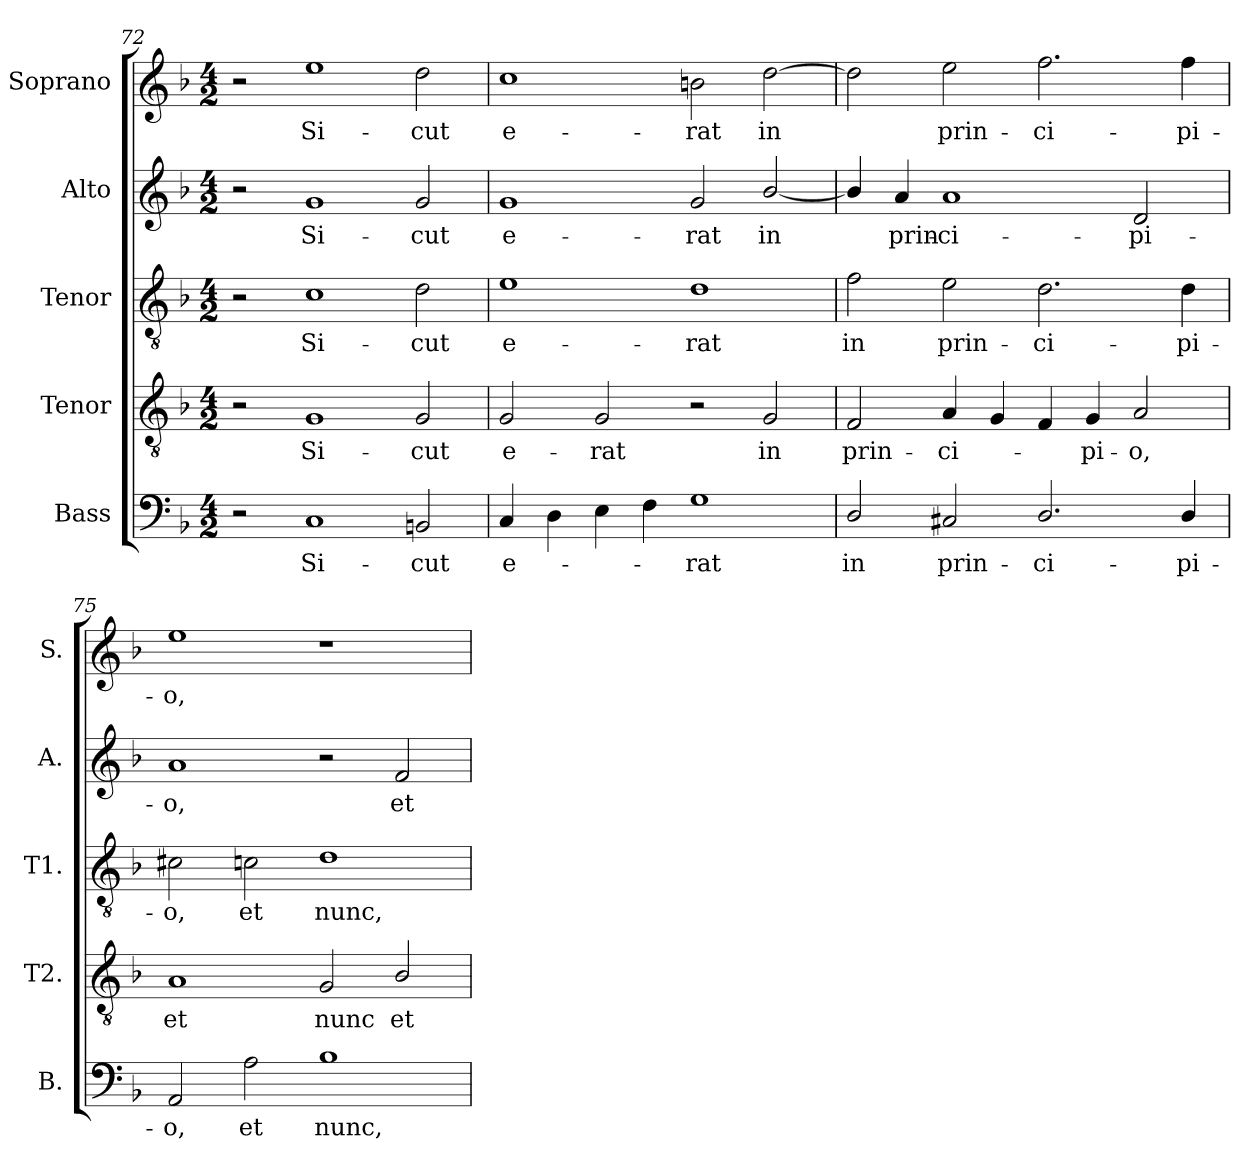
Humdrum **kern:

**kern	**text	**kern	**text	**kern	**text	**kern	**text	**kern	**text
*part5	*part5	*part4	*part4	*part3	*part3	*part2	*part2	*part1	*part1
*staff5	*staff5	*staff4	*staff4	*staff3	*staff3	*staff2	*staff2	*staff1	*staff1
*I"Bass	*	*I"Tenor	*	*I"Tenor	*	*I"Alto	*	*I"Soprano	*
*I'B.	*	*I'T2.	*	*I'T1.	*	*I'A.	*	*I'S.	*
*clefF4	*	*clefGv2	*	*clefGv2	*	*clefG2	*	*clefG2	*
*	*	*ITrd7c12	*	*ITrd7c12	*	*	*	*	*
*k[b-]	*	*k[b-]	*	*k[b-]	*	*k[b-]	*	*k[b-]	*
*F:	*	*F:	*	*F:	*	*F:	*	*F:	*
*M4/2	*	*M4/2	*	*M4/2	*	*M4/2	*	*M4/2	*
=72	=72	=72	=72	=72	=72	=72	=72	=72	=72
2r	.	2r	.	2r	.	2r	.	2r	.
!	!LO:LY:b:color=#000000	!	!	!	!	!	!	!	!
!	!	!	!LO:LY:b:color=#000000	!	!	!	!	!	!
!	!	!	!	!	!LO:LY:b:color=#000000	!	!	!	!
!	!	!	!	!	!	!	!LO:LY:b:color=#000000	!	!
!	!	!	!	!	!	!	!	!	!LO:LY:b:color=#000000
1Ci	Si-	1GGi	Si-	1Ci	Si-	1gi	Si-	1eei	Si-
!	!LO:LY:b:color=#000000	!	!	!	!	!	!	!	!
!	!	!	!LO:LY:b:color=#000000	!	!	!	!	!	!
!	!	!	!	!	!LO:LY:b:color=#000000	!	!	!	!
!	!	!	!	!	!	!	!LO:LY:b:color=#000000	!	!
!	!	!	!	!	!	!	!	!	!LO:LY:b:color=#000000
2BBni/	-cut	2GGi/	-cut	2Di\	-cut	2gi/	-cut	2ddi\	-cut
=73	=73	=73	=73	=73	=73	=73	=73	=73	=73
!	!LO:LY:b:color=#000000	!	!	!	!	!	!	!	!
!	!	!	!LO:LY:b:color=#000000	!	!	!	!	!	!
!	!	!	!	!	!LO:LY:b:color=#000000	!	!	!	!
!	!	!	!	!	!	!	!LO:LY:b:color=#000000	!	!
!	!	!	!	!	!	!	!	!	!LO:LY:b:color=#000000
4Ci/	e-	2GGi/	e-	1Ei	e-	1gi	e-	1cci	e-
4Di\	.	.	.	.	.	.	.	.	.
!	!	!	!LO:LY:b:color=#000000	!	!	!	!	!	!
4Ei\	.	2GGi/	-rat	.	.	.	.	.	.
4Fi\	.	.	.	.	.	.	.	.	.
!	!LO:LY:b:color=#000000	!	!	!	!	!	!	!	!
!	!	!	!	!	!LO:LY:b:color=#000000	!	!	!	!
!	!	!	!	!	!	!	!LO:LY:b:color=#000000	!	!
!	!	!	!	!	!	!	!	!	!LO:LY:b:color=#000000
1Gi	-rat	2r	.	1Di	-rat	2gi/	-rat	2bni\	-rat
!	!	!	!LO:LY:b:color=#000000	!	!	!	!	!	!
!	!	!	!	!	!	!	!LO:LY:b:color=#000000	!	!
!	!	!	!	!	!	!	!	!	!LO:LY:b:color=#000000
.	.	2GGi/	in	.	.	[2b-i/	in	[2ddi\	in
=74	=74	=74	=74	=74	=74	=74	=74	=74	=74
!	!LO:LY:b:color=#000000	!	!	!	!	!	!	!	!
!	!	!	!LO:LY:b:color=#000000	!	!	!	!	!	!
!	!	!	!	!	!LO:LY:b:color=#000000	!	!	!	!
2Di/	in	2FFi/	prin-	2Fi\	in	4b-i/]	.	2ddi\]	.
!	!	!	!	!	!	!	!LO:LY:b:color=#000000	!	!
.	.	.	.	.	.	4ai/	prin-	.	.
!	!LO:LY:b:color=#000000	!	!	!	!	!	!	!	!
!	!	!	!LO:LY:b:color=#000000	!	!	!	!	!	!
!	!	!	!	!	!LO:LY:b:color=#000000	!	!	!	!
!	!	!	!	!	!	!	!LO:LY:b:color=#000000	!	!
!	!	!	!	!	!	!	!	!	!LO:LY:b:color=#000000
2C#Xi/	prin-	4AAi/	-ci-	2Ei\	prin-	1ai	-ci-	2eei\	prin-
.	.	4GGi/	.	.	.	.	.	.	.
!	!LO:LY:b:color=#000000	!	!	!	!	!	!	!	!
!	!	!	!	!	!LO:LY:b:color=#000000	!	!	!	!
!	!	!	!	!	!	!	!	!	!LO:LY:b:color=#000000
2.Di/	-ci-	4FFi/	.	2.Di\	-ci-	.	.	2.ffi\	-ci-
!	!	!	!LO:LY:b:color=#000000	!	!	!	!	!	!
.	.	4GGi/	-pi-	.	.	.	.	.	.
!	!	!	!LO:LY:b:color=#000000	!	!	!	!	!	!
!	!	!	!	!	!	!	!LO:LY:b:color=#000000	!	!
.	.	2AAi/	-o,	.	.	2di/	-pi-	.	.
!	!LO:LY:b:color=#000000	!	!	!	!	!	!	!	!
!	!	!	!	!	!LO:LY:b:color=#000000	!	!	!	!
!	!	!	!	!	!	!	!	!	!LO:LY:b:color=#000000
4Di/	-pi-	.	.	4Di\	-pi-	.	.	4ffi\	-pi-
=75	=75	=75	=75	=75	=75	=75	=75	=75	=75
!	!LO:LY:b:color=#000000	!	!	!	!	!	!	!	!
!	!	!	!LO:LY:b:color=#000000	!	!	!	!	!	!
!	!	!	!	!	!LO:LY:b:color=#000000	!	!	!	!
!	!	!	!	!	!	!	!LO:LY:b:color=#000000	!	!
!	!	!	!	!	!	!	!	!	!LO:LY:b:color=#000000
2AAi/	-o,	1AAi	et	2C#Xi\	-o,	1ai	-o,	1eei	-o,
!	!LO:LY:b:color=#000000	!	!	!	!	!	!	!	!
!	!	!	!	!	!LO:LY:b:color=#000000	!	!	!	!
2Ai\	et	.	.	2Cni\	et	.	.	.	.
!	!LO:LY:b:color=#000000	!	!	!	!	!	!	!	!
!	!	!	!LO:LY:b:color=#000000	!	!	!	!	!	!
!	!	!	!	!	!LO:LY:b:color=#000000	!	!	!	!
1B-i	nunc,	2GGi/	nunc	1Di	nunc,	2r	.	1r	.
!	!	!	!LO:LY:b:color=#000000	!	!	!	!	!	!
!	!	!	!	!	!	!	!LO:LY:b:color=#000000	!	!
.	.	2BB-i/	et	.	.	2fi/	et	.	.
=	=	=	=	=	=	=	=	=	=
*-	*-	*-	*-	*-	*-	*-	*-	*-	*-
